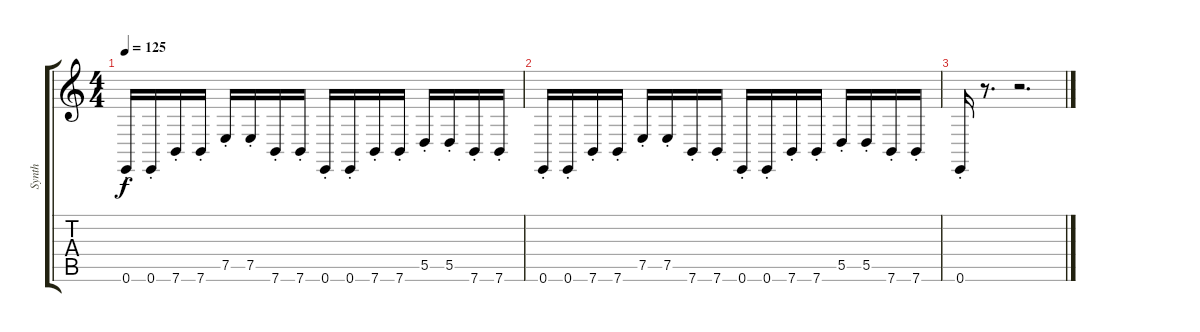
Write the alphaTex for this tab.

\track ("Synth" "Synth") {instrument lead5charang}
\staff {score tabs}
\tuning (E4 B3 G3 D3 A2 E2) {hide}
\ts (4 4)
\tempo 125
\clef g2
\ks c
0.6{st}.16{dy f} 0.6{st}.16 7.6{st}.16 7.6{st}.16 7.5{st}.16 7.5{st}.16 7.6{st}.16 7.6{st}.16 0.6{st}.16 0.6{st}.16 7.6{st}.16 7.6{st}.16 5.5{st}.16 5.5{st}.16 7.6{st}.16 7.6{st}.16 |
0.6{st}.16 0.6{st}.16 7.6{st}.16 7.6{st}.16 7.5{st}.16 7.5{st}.16 7.6{st}.16 7.6{st}.16 0.6{st}.16 0.6{st}.16 7.6{st}.16 7.6{st}.16 5.5{st}.16 5.5{st}.16 7.6{st}.16 7.6{st}.16 |
0.6{st}.16 r.8{d} r.2{d}
